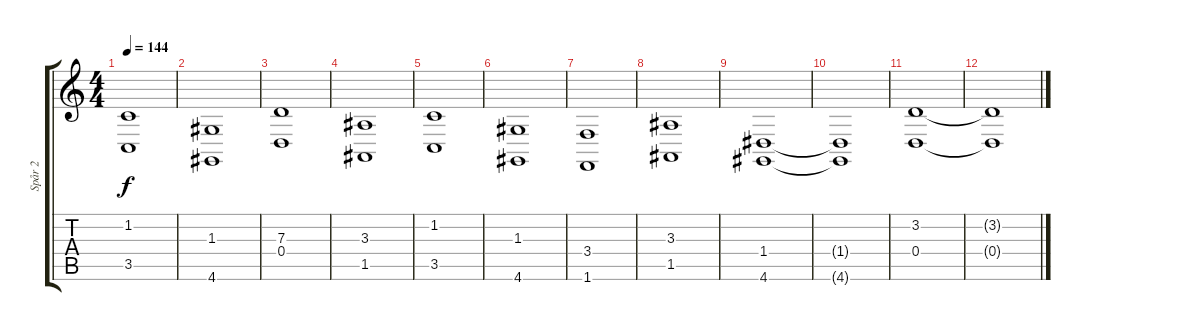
\track ("Spår 2" "Spår 2") {instrument pizzicatostrings}
\staff {score tabs}
\tuning (E4 B3 G3 D3 A2 E2) {hide}
\ts (4 4)
\tempo 144
\clef g2
\ks c
(1.2 3.5).1{dy f} |
(1.3 4.6).1 |
(7.3 0.4).1 |
(3.3 1.5).1 |
(1.2 3.5).1 |
(1.3 4.6).1 |
(3.4 1.6).1 |
(3.3 1.5).1 |
(1.4 4.6).1 |
(1.4{t} 4.6{t}).1 |
(3.2 0.4).1 |
(3.2{t} 0.4{t}).1
